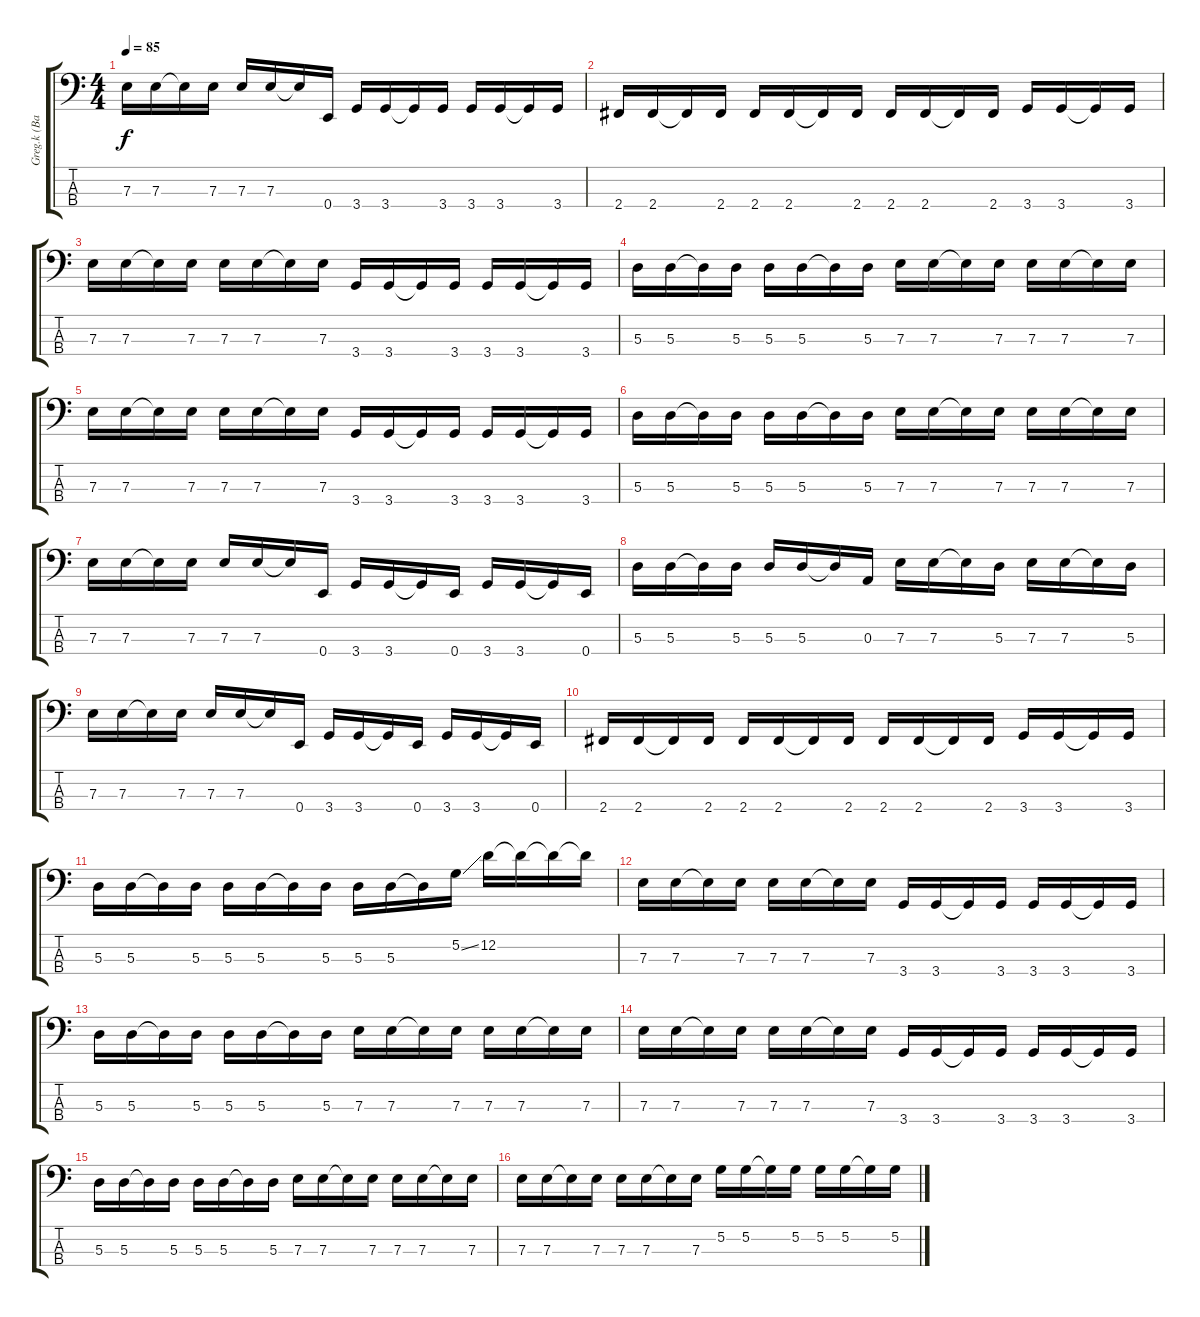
\track ("Greg.k (Bass)" "Greg.k (Ba") {instrument electricbasspick}
\staff {score tabs}
\tuning (G2 D2 A1 E1) {hide}
\ts (4 4)
\tempo 85
\clef f4
\ks c
7.3.16{dy f} 7.3.16 7.3{t}.16 7.3.16 7.3.16 7.3.16 7.3{t}.16 0.4.16 3.4.16 3.4.16 3.4{t}.16 3.4.16 3.4.16 3.4.16 3.4{t}.16 3.4.16 |
2.4.16 2.4.16 2.4{t}.16 2.4.16 2.4.16 2.4.16 2.4{t}.16 2.4.16 2.4.16 2.4.16 2.4{t}.16 2.4.16 3.4.16 3.4.16 3.4{t}.16 3.4.16 |
7.3.16 7.3.16 7.3{t}.16 7.3.16 7.3.16 7.3.16 7.3{t}.16 7.3.16 3.4.16 3.4.16 3.4{t}.16 3.4.16 3.4.16 3.4.16 3.4{t}.16 3.4.16 |
5.3.16 5.3.16 5.3{t}.16 5.3.16 5.3.16 5.3.16 5.3{t}.16 5.3.16 7.3.16 7.3.16 7.3{t}.16 7.3.16 7.3.16 7.3.16 7.3{t}.16 7.3.16 |
7.3.16 7.3.16 7.3{t}.16 7.3.16 7.3.16 7.3.16 7.3{t}.16 7.3.16 3.4.16 3.4.16 3.4{t}.16 3.4.16 3.4.16 3.4.16 3.4{t}.16 3.4.16 |
5.3.16 5.3.16 5.3{t}.16 5.3.16 5.3.16 5.3.16 5.3{t}.16 5.3.16 7.3.16 7.3.16 7.3{t}.16 7.3.16 7.3.16 7.3.16 7.3{t}.16 7.3.16 |
7.3.16 7.3.16 7.3{t}.16 7.3.16 7.3.16 7.3.16 7.3{t}.16 0.4.16 3.4.16 3.4.16 3.4{t}.16 0.4.16 3.4.16 3.4.16 3.4{t}.16 0.4.16 |
5.3.16 5.3.16 5.3{t}.16 5.3.16 5.3.16 5.3.16 5.3{t}.16 0.3.16 7.3.16 7.3.16 7.3{t}.16 5.3.16 7.3.16 7.3.16 7.3{t}.16 5.3.16 |
7.3.16 7.3.16 7.3{t}.16 7.3.16 7.3.16 7.3.16 7.3{t}.16 0.4.16 3.4.16 3.4.16 3.4{t}.16 0.4.16 3.4.16 3.4.16 3.4{t}.16 0.4.16 |
2.4.16 2.4.16 2.4{t}.16 2.4.16 2.4.16 2.4.16 2.4{t}.16 2.4.16 2.4.16 2.4.16 2.4{t}.16 2.4.16 3.4.16 3.4.16 3.4{t}.16 3.4.16 |
5.3.16 5.3.16 5.3{t}.16 5.3.16 5.3.16 5.3.16 5.3{t}.16 5.3.16 5.3.16 5.3.16 5.3{t}.16 5.2{ss}.16 12.2.16 12.2{t}.16 12.2{t}.16 12.2{t}.16 |
7.3.16 7.3.16 7.3{t}.16 7.3.16 7.3.16 7.3.16 7.3{t}.16 7.3.16 3.4.16 3.4.16 3.4{t}.16 3.4.16 3.4.16 3.4.16 3.4{t}.16 3.4.16 |
5.3.16 5.3.16 5.3{t}.16 5.3.16 5.3.16 5.3.16 5.3{t}.16 5.3.16 7.3.16 7.3.16 7.3{t}.16 7.3.16 7.3.16 7.3.16 7.3{t}.16 7.3.16 |
7.3.16 7.3.16 7.3{t}.16 7.3.16 7.3.16 7.3.16 7.3{t}.16 7.3.16 3.4.16 3.4.16 3.4{t}.16 3.4.16 3.4.16 3.4.16 3.4{t}.16 3.4.16 |
5.3.16 5.3.16 5.3{t}.16 5.3.16 5.3.16 5.3.16 5.3{t}.16 5.3.16 7.3.16 7.3.16 7.3{t}.16 7.3.16 7.3.16 7.3.16 7.3{t}.16 7.3.16 |
7.3.16 7.3.16 7.3{t}.16 7.3.16 7.3.16 7.3.16 7.3{t}.16 7.3.16 5.2.16 5.2.16 5.2{t}.16 5.2.16 5.2.16 5.2.16 5.2{t}.16 5.2.16
